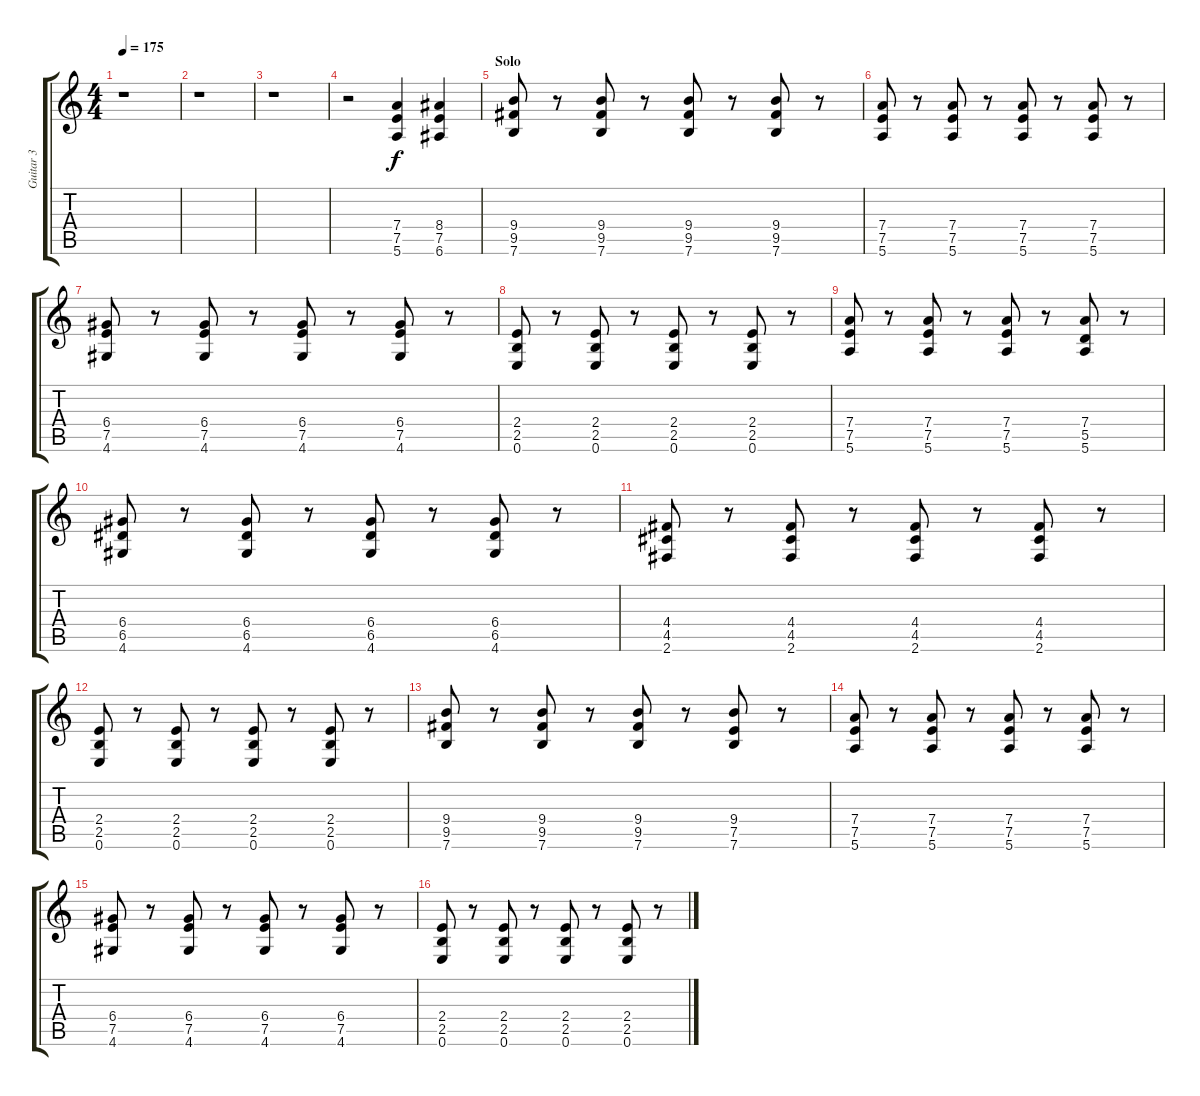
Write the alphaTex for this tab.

\track ("Guitar 3" "Guitar 3") {instrument distortionguitar}
\staff {score tabs}
\tuning (E4 B3 G3 D3 A2 E2) {hide}
\ts (4 4)
\tempo 175
\clef g2
\ks c
r.1{dy f} |
r.1 |
r.1 |
r.2 (7.4 7.5 5.6).4 (8.4 7.5 6.6).4 |
\section ("" "Solo")
(9.4 9.5 7.6).8 r.8 (9.4 9.5 7.6).8 r.8 (9.4 9.5 7.6).8 r.8 (9.4 9.5 7.6).8 r.8 |
(7.4 7.5 5.6).8 r.8 (7.4 7.5 5.6).8 r.8 (7.4 7.5 5.6).8 r.8 (7.4 7.5 5.6).8 r.8 |
(6.4 7.5 4.6).8 r.8 (6.4 7.5 4.6).8 r.8 (6.4 7.5 4.6).8 r.8 (6.4 7.5 4.6).8 r.8 |
(2.4 2.5 0.6).8 r.8 (2.4 2.5 0.6).8 r.8 (2.4 2.5 0.6).8 r.8 (2.4 2.5 0.6).8 r.8 |
(7.4 7.5 5.6).8 r.8 (7.4 7.5 5.6).8 r.8 (7.4 7.5 5.6).8 r.8 (7.4 5.5 5.6).8 r.8 |
(6.4 6.5 4.6).8 r.8 (6.4 6.5 4.6).8 r.8 (6.4 6.5 4.6).8 r.8 (6.4 6.5 4.6).8 r.8 |
(4.4 4.5 2.6).8 r.8 (4.4 4.5 2.6).8 r.8 (4.4 4.5 2.6).8 r.8 (4.4 4.5 2.6).8 r.8 |
(2.4 2.5 0.6).8 r.8 (2.4 2.5 0.6).8 r.8 (2.4 2.5 0.6).8 r.8 (2.4 2.5 0.6).8 r.8 |
(9.4 9.5 7.6).8 r.8 (9.4 9.5 7.6).8 r.8 (9.4 9.5 7.6).8 r.8 (9.4 7.5 7.6).8 r.8 |
(7.4 7.5 5.6).8 r.8 (7.4 7.5 5.6).8 r.8 (7.4 7.5 5.6).8 r.8 (7.4 7.5 5.6).8 r.8 |
(6.4 7.5 4.6).8 r.8 (6.4 7.5 4.6).8 r.8 (6.4 7.5 4.6).8 r.8 (6.4 7.5 4.6).8 r.8 |
(2.4 2.5 0.6).8 r.8 (2.4 2.5 0.6).8 r.8 (2.4 2.5 0.6).8 r.8 (2.4 2.5 0.6).8 r.8
